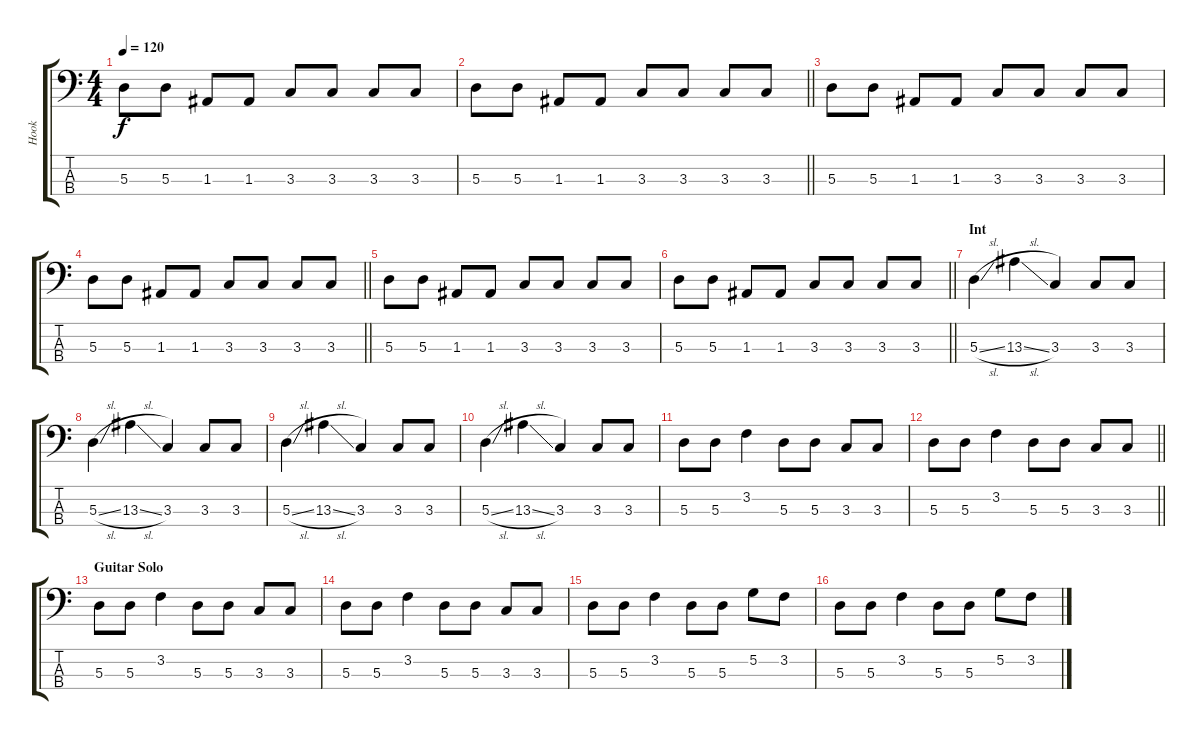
\track ("Hook" "Hook") {instrument electricbasspick}
\staff {score tabs}
\tuning (G2 D2 A1 E1) {hide}
\ts (4 4)
\tempo 120
\clef f4
\ks c
5.3.8{dy f} 5.3.8 1.3.8 1.3.8 3.3.8 3.3.8 3.3.8 3.3.8 |
\barLineRight lightlight
5.3.8 5.3.8 1.3.8 1.3.8 3.3.8 3.3.8 3.3.8 3.3.8 |
5.3.8 5.3.8 1.3.8 1.3.8 3.3.8 3.3.8 3.3.8 3.3.8 |
\barLineRight lightlight
5.3.8 5.3.8 1.3.8 1.3.8 3.3.8 3.3.8 3.3.8 3.3.8 |
5.3.8 5.3.8 1.3.8 1.3.8 3.3.8 3.3.8 3.3.8 3.3.8 |
\barLineRight lightlight
5.3.8 5.3.8 1.3.8 1.3.8 3.3.8 3.3.8 3.3.8 3.3.8 |
\section ("" "Int")
5.3{sl}.4 13.3{sl}.4 3.3.4 3.3.8 3.3.8 |
5.3{sl}.4 13.3{sl}.4 3.3.4 3.3.8 3.3.8 |
5.3{sl}.4 13.3{sl}.4 3.3.4 3.3.8 3.3.8 |
5.3{sl}.4 13.3{sl}.4 3.3.4 3.3.8 3.3.8 |
5.3.8 5.3.8 3.2.4 5.3.8 5.3.8 3.3.8 3.3.8 |
\barLineRight lightlight
5.3.8 5.3.8 3.2.4 5.3.8 5.3.8 3.3.8 3.3.8 |
\section ("" "Guitar Solo")
5.3.8 5.3.8 3.2.4 5.3.8 5.3.8 3.3.8 3.3.8 |
5.3.8 5.3.8 3.2.4 5.3.8 5.3.8 3.3.8 3.3.8 |
5.3.8 5.3.8 3.2.4 5.3.8 5.3.8 5.2.8 3.2.8 |
5.3.8 5.3.8 3.2.4 5.3.8 5.3.8 5.2.8 3.2.8
